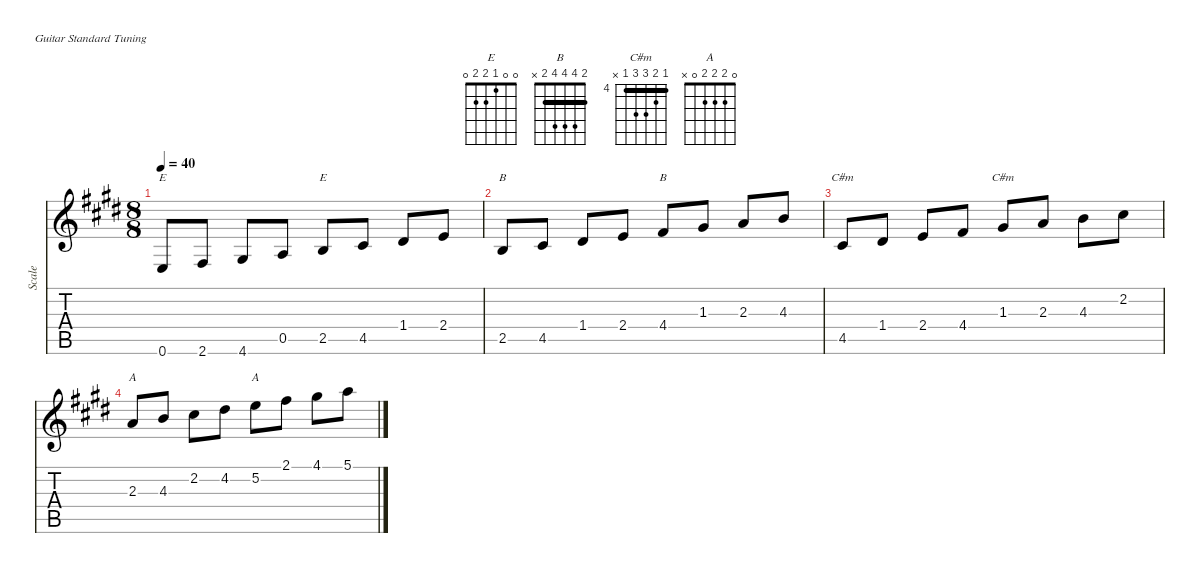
\defaultSystemsLayout 4
\hideDynamics
\bracketExtendMode nobrackets
\track ("Scale" "Scale") {defaultSystemsLayout 4 instrument acousticguitarsteel}
\staff {score tabs}
\tuning (E4 B3 G3 D3 A2 E2)
\chord ("E" 0 0 1 2 2 0) {showfingering false}
\chord ("B" 2 4 4 4 2 x) {showfingering false barre 2}
\chord ("C#m" 4 5 6 6 4 x) {firstfret 4 showfingering false barre 4}
\chord ("A" 0 2 2 2 0 x) {showfingering false}
\ts (8 8)
\beaming (8 2 2 2 2)
\tempo 40
\clef g2
\ks e
0.6{acc forcenatural}.8{ch "E" dy mf instrument acousticguitarsteel beam Up} 2.6{acc #}.8{beam Up} 4.6{acc #}.8{beam Up} 0.5{acc forcenatural}.8{beam Up} 2.5{acc forcenatural}.8{ch "E" beam Up} 4.5{acc #}.8{beam Up} 1.4{acc #}.8{beam Up} 2.4{acc forcenatural}.8{beam Up} |
2.5{acc forcenatural}.8{ch "B" beam Up} 4.5{acc #}.8{beam Up} 1.4{acc #}.8{beam Up} 2.4{acc forcenatural}.8{beam Up} 4.4{acc #}.8{ch "B" beam Up} 1.3{acc #}.8{beam Up} 2.3{acc forcenatural}.8{beam Up} 4.3{acc forcenatural}.8{beam Up} |
4.5{acc #}.8{ch "C#m" beam Up} 1.4{acc #}.8{beam Up} 2.4{acc forcenatural}.8{beam Up} 4.4{acc #}.8{beam Up} 1.3{acc #}.8{ch "C#m" beam Up} 2.3{acc forcenatural}.8{beam Up} 4.3{acc forcenatural}.8{beam Down} 2.2{acc #}.8{beam Down} |
2.3{acc forcenatural}.8{ch "A" beam Up} 4.3{acc forcenatural}.8{beam Up} 2.2{acc #}.8{beam Down} 4.2{acc #}.8{beam Down} 5.2{acc forcenatural}.8{ch "A" beam Down} 2.1{acc #}.8{beam Down} 4.1{acc #}.8{beam Down} 5.1{acc forcenatural}.8{beam Down}
